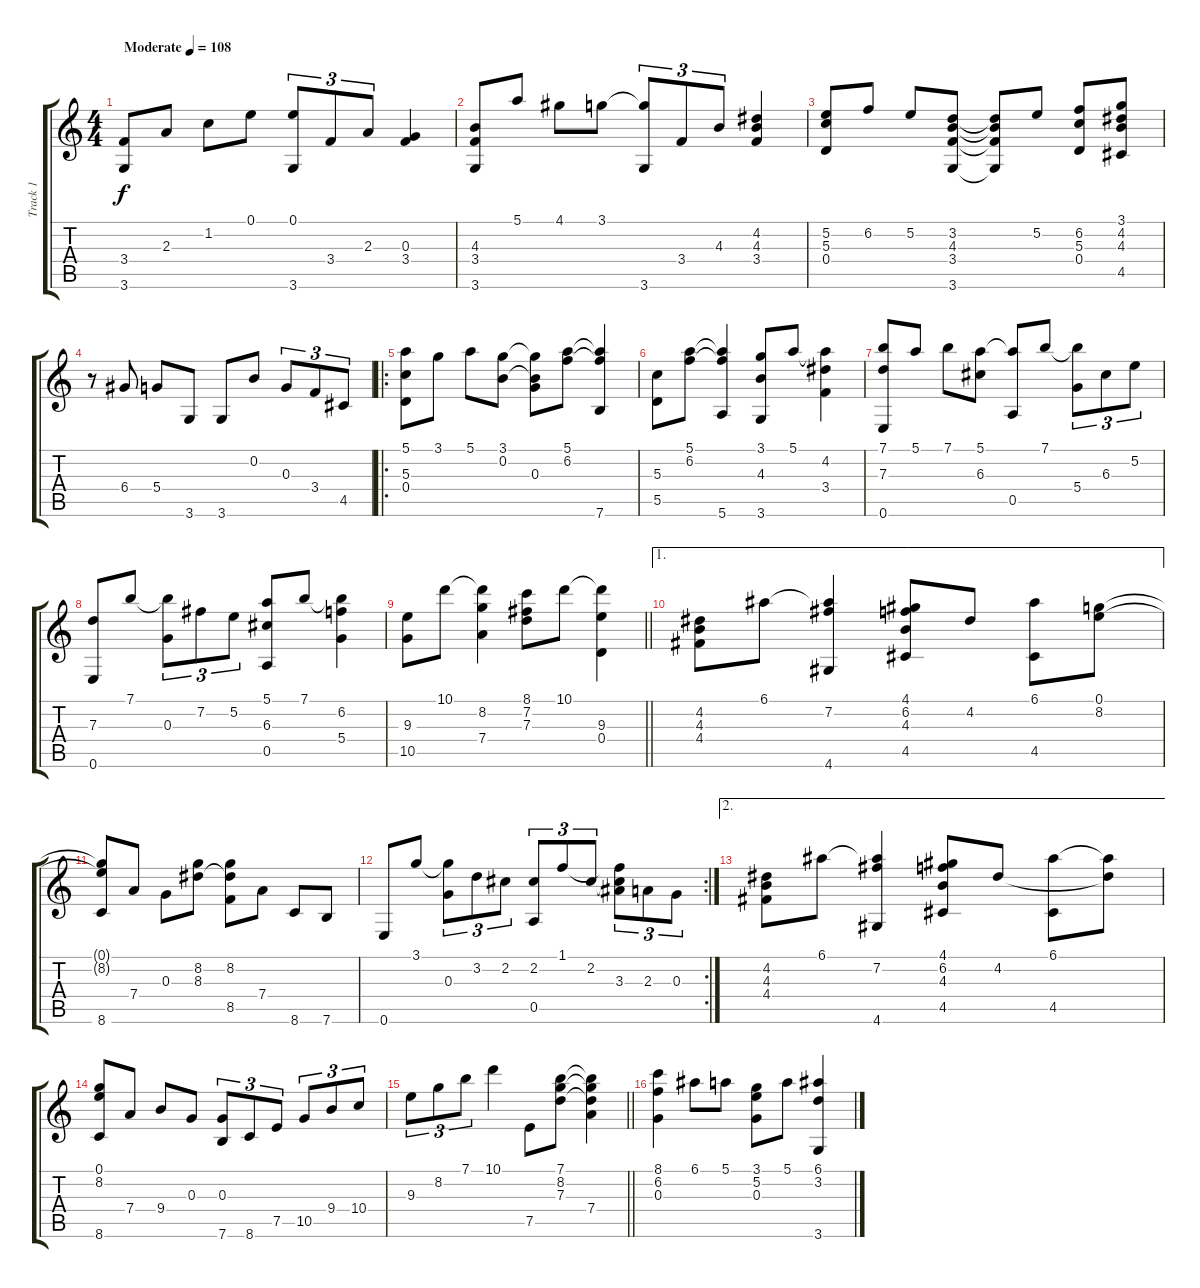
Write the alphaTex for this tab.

\track ("Track 1" "Track 1") {instrument electricguitarjazz}
\staff {score tabs}
\tuning (E4 B3 G3 D3 A2 E2) {hide}
\ts (4 4)
\tempo (108 "Moderate")
\clef g2
\ks c
(3.4 3.6).8{dy f instrument electricguitarjazz} 2.3.8 1.2.8 0.1.8 (0.1 3.6).8{tu (3 2)} 3.4.8{tu (3 2)} 2.3.8{tu (3 2)} (0.3 3.4).4 |
(4.3 3.4 3.6).8 5.1.8 4.1.8 3.1.8 (3.1{t} 3.6).8{tu (3 2)} 3.4.8{tu (3 2)} 4.3.8{tu (3 2)} (4.2 4.3 3.4).4 |
(5.2 5.3 0.4).8 6.2.8 5.2.8 (3.2 4.3 3.4 3.6).8 (3.2{t} 4.3{t} 3.4{t} 3.6{t}).8 5.2.8 (6.2 5.3 0.4).8 (3.1 4.2 4.3 4.5).8 |
r.8 6.4.8 5.4.8 3.6.8 3.6.8 0.2.8 0.3.8{tu (3 2)} 3.4.8{tu (3 2)} 4.5.8{tu (3 2)} |
\ro
(5.1 5.3 0.4).8 3.1.8 5.1.8 (3.1 0.2).8 (3.1{t} 0.2{t} 0.3).8 (5.1 6.2).8 (5.1{t} 6.2{t} 7.6).4 |
(5.3 5.5).8 (5.1 6.2).8 (5.1{t} 6.2{t} 5.6).4 (3.1 4.3 3.6).8 5.1.8 (5.1{t} 4.2 3.4).4 |
(7.1 7.3 0.6).8 5.1.8 7.1.8 (5.1 6.3).8 (5.1{t} 0.5).8 7.1.8 (7.1{t} 5.4).8{tu (3 2)} 6.3.8{tu (3 2)} 5.2.8{tu (3 2)} |
(7.3 0.6).8 7.1.8 (7.1{t} 0.3).8{tu (3 2)} 7.2.8{tu (3 2)} 5.2.8{tu (3 2)} (5.1 6.3 0.5).8 7.1.8 (7.1{t} 6.2 5.4).4 |
\barLineRight lightlight
(9.3 10.5).8 10.1.8 (10.1{t} 8.2 7.4).4 (8.1 7.2 7.3).8 10.1.8 (10.1{t} 9.3 0.4).4 |
\ae 1
(4.2 4.3 4.4).8 6.1.8 (6.1{t} 7.2 4.6).4 (4.1 6.2 4.3 4.5).8 4.2.8 (6.1 4.5).8 (0.1 8.2).8 |
(0.1{t} 8.2{t} 8.6).8 7.4.8 0.3.8 (8.2 8.3).8 (8.2 8.3{t} 8.5).8 7.4.8 8.6.8 7.6.8 |
\rc 2
0.6.8 3.1.8 (3.1{t} 0.3).8{tu (3 2)} 3.2.8{tu (3 2)} 2.2.8{tu (3 2)} (2.2 0.5).8{tu (3 2)} 1.1.8{tu (3 2)} 2.2.8{tu (3 2)} (1.1{t} 2.2{t} 3.3).8{tu (3 2)} 2.3.8{tu (3 2)} 0.3.8{tu (3 2)} |
\ae 2
(4.2 4.3 4.4).8 6.1.8 (6.1{t} 7.2 4.6).4 (4.1 6.2 4.3 4.5).8 4.2.8 (6.1 4.5).8 (6.1{t} 4.2{t}).8 |
(0.1 8.2 8.6).8 7.4.8 9.4.8 0.3.8 (0.3 7.6).8{tu (3 2)} 8.6.8{tu (3 2)} 7.5.8{tu (3 2)} 10.5.8{tu (3 2)} 9.4.8{tu (3 2)} 10.4.8{tu (3 2)} |
\barLineRight lightlight
9.3.8{tu (3 2)} 8.2.8{tu (3 2)} 7.1.8{tu (3 2)} 10.1.4 7.5.8 (7.1 8.2 7.3).8 (7.1{t} 8.2{t} 7.3{t} 7.4).4 |
(8.1 6.2 0.3).4 6.1.8 5.1.8 (3.1 5.2 0.3).8 5.1.8 (6.1 3.2 3.6).4
